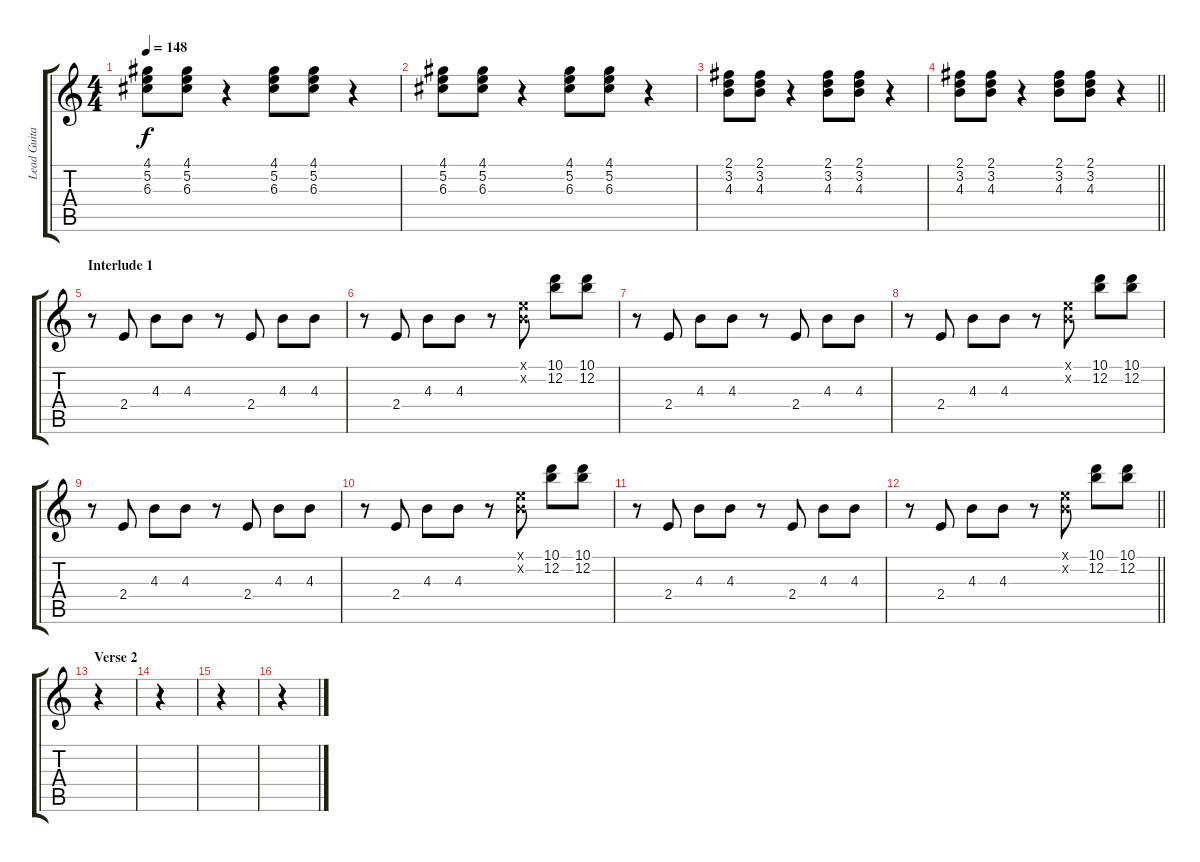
\track ("Lead Guitar (Chris Urbanowicz)" "Lead Guita") {instrument overdrivenguitar}
\staff {score tabs}
\tuning (E4 B3 G3 D3 A2 E2) {hide}
\ts (4 4)
\tempo 148
\clef g2
\ks c
(4.1 5.2 6.3).8{dy f} (4.1 5.2 6.3).8 r.4 (4.1 5.2 6.3).8 (4.1 5.2 6.3).8 r.4 |
(4.1 5.2 6.3).8 (4.1 5.2 6.3).8 r.4 (4.1 5.2 6.3).8 (4.1 5.2 6.3).8 r.4 |
(2.1 3.2 4.3).8 (2.1 3.2 4.3).8 r.4 (2.1 3.2 4.3).8 (2.1 3.2 4.3).8 r.4 |
\barLineRight lightlight
(2.1 3.2 4.3).8 (2.1 3.2 4.3).8 r.4 (2.1 3.2 4.3).8 (2.1 3.2 4.3).8 r.4 |
\section ("" "Interlude 1")
r.8 2.4.8 4.3.8 4.3.8 r.8 2.4.8 4.3.8 4.3.8 |
r.8 2.4.8 4.3.8 4.3.8 r.8 (0.1{x} 0.2{x}).8 (10.1 12.2).8 (10.1 12.2).8 |
r.8 2.4.8 4.3.8 4.3.8 r.8 2.4.8 4.3.8 4.3.8 |
r.8 2.4.8 4.3.8 4.3.8 r.8 (0.1{x} 0.2{x}).8 (10.1 12.2).8 (10.1 12.2).8 |
r.8 2.4.8 4.3.8 4.3.8 r.8 2.4.8 4.3.8 4.3.8 |
r.8 2.4.8 4.3.8 4.3.8 r.8 (0.1{x} 0.2{x}).8 (10.1 12.2).8 (10.1 12.2).8 |
r.8 2.4.8 4.3.8 4.3.8 r.8 2.4.8 4.3.8 4.3.8 |
\barLineRight lightlight
r.8 2.4.8 4.3.8 4.3.8 r.8 (0.1{x} 0.2{x}).8 (10.1 12.2).8 (10.1 12.2).8 |
\section ("" "Verse 2")
r.4 |
r.4 |
r.4 |
r.4
